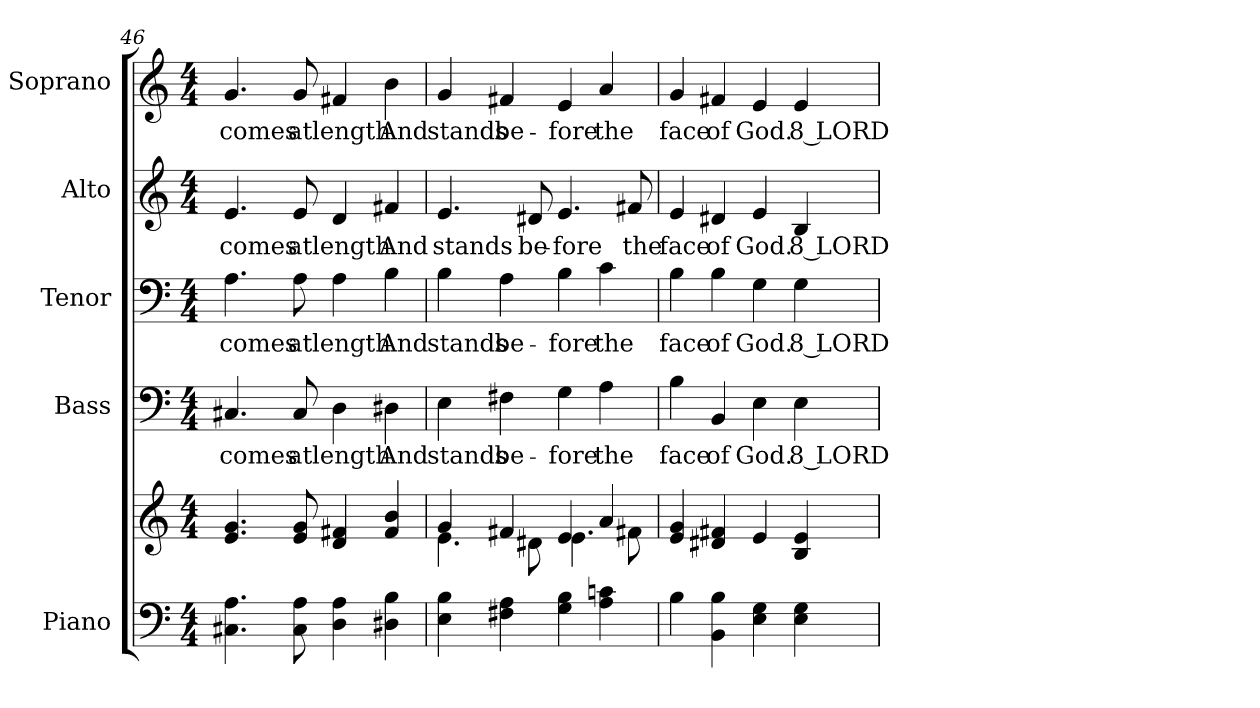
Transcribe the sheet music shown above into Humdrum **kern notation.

**kern	**kern	**kern	**text	**kern	**text	**kern	**text	**kern	**text
*part5	*part5	*part4	*part4	*part3	*part3	*part2	*part2	*part1	*part1
*staff6	*staff5	*staff4	*staff4	*staff3	*staff3	*staff2	*staff2	*staff1	*staff1
*I"Piano	*	*I"Bass	*	*I"Tenor	*	*I"Alto	*	*I"Soprano	*
*I'Pno.	*	*I'B.	*	*I'T.	*	*I'A.	*	*I'S.	*
*clefF4	*clefG2	*clefF4	*	*clefF4	*	*clefG2	*	*clefG2	*
*k[]	*k[]	*k[]	*	*k[]	*	*k[]	*	*k[]	*
*C:	*C:	*C:	*	*C:	*	*C:	*	*C:	*
*M4/4	*M4/4	*M4/4	*	*M4/4	*	*M4/4	*	*M4/4	*
=46	=46	=46	=46	=46	=46	=46	=46	=46	=46
!	!	!	!LO:LY:b:color=#000000	!	!	!	!	!	!
!	!	!	!	!	!LO:LY:b:color=#000000	!	!	!	!
!	!	!	!	!	!	!	!LO:LY:b:color=#000000	!	!
!	!	!	!	!	!	!	!	!	!LO:LY:b:color=#000000
4.C#Xi\ 4.Ai	4.ei/ 4.gi	4.C#Xi/	comes	4.Ai\	comes	4.ei/	comes	4.gi/	comes
!	!	!	!LO:LY:b:color=#000000	!	!	!	!	!	!
!	!	!	!	!	!LO:LY:b:color=#000000	!	!	!	!
!	!	!	!	!	!	!	!LO:LY:b:color=#000000	!	!
!	!	!	!	!	!	!	!	!	!LO:LY:b:color=#000000
8C#i\ 8Ai	8ei/ 8gi	8C#i/	at	8Ai\	at	8ei/	at	8gi/	at
!	!	!	!LO:LY:b:color=#000000	!	!	!	!	!	!
!	!	!	!	!	!LO:LY:b:color=#000000	!	!	!	!
!	!	!	!	!	!	!	!LO:LY:b:color=#000000	!	!
!	!	!	!	!	!	!	!	!	!LO:LY:b:color=#000000
4Di\ 4Ai	4di/ 4f#Xi	4Di\	length	4Ai\	length	4di/	length	4f#Xi/	length
!	!	!	!LO:LY:b:color=#000000	!	!	!	!	!	!
!	!	!	!	!	!LO:LY:b:color=#000000	!	!	!	!
!	!	!	!	!	!	!	!LO:LY:b:color=#000000	!	!
!	!	!	!	!	!	!	!	!	!LO:LY:b:color=#000000
4D#Xi\ 4Bi	4f#i/ 4bi	4D#Xi\	And	4Bi\	And	4f#Xi/	And	4bi\	And
=47	=47	=47	=47	=47	=47	=47	=47	=47	=47
*	*^	*	*	*	*	*	*	*	*
!	!	!	!	!LO:LY:b:color=#000000	!	!	!	!	!	!
!	!	!	!	!	!	!LO:LY:b:color=#000000	!	!	!	!
!	!	!	!	!	!	!	!	!LO:LY:b:color=#000000	!	!
!	!	!	!	!	!	!	!	!	!	!LO:LY:b:color=#000000
4Ei\ 4Bi	4gi/	4.ei\	4Ei\	stands	4Bi\	stands	4.ei/	stands	4gi/	stands
!	!	!	!	!LO:LY:b:color=#000000	!	!	!	!	!	!
!	!	!	!	!	!	!LO:LY:b:color=#000000	!	!	!	!
!	!	!	!	!	!	!	!	!	!	!LO:LY:b:color=#000000
4F#Xi\ 4Ai	4f#Xi/	.	4F#Xi\	be-	4Ai\	be-	.	.	4f#Xi/	be-
!	!	!	!	!	!	!	!	!LO:LY:b:color=#000000	!	!
.	.	8d#Xi\	.	.	.	.	8d#Xi/	be-	.	.
!	!	!	!	!LO:LY:b:color=#000000	!	!	!	!	!	!
!	!	!	!	!	!	!LO:LY:b:color=#000000	!	!	!	!
!	!	!	!	!	!	!	!	!LO:LY:b:color=#000000	!	!
!	!	!	!	!	!	!	!	!	!	!LO:LY:b:color=#000000
4Gi\ 4Bi	4ei/	4.ei\	4Gi\	-fore	4Bi\	-fore	4.ei/	-fore	4ei/	-fore
!	!	!	!	!LO:LY:b:color=#000000	!	!	!	!	!	!
!	!	!	!	!	!	!LO:LY:b:color=#000000	!	!	!	!
!	!	!	!	!	!	!	!	!	!	!LO:LY:b:color=#000000
4Ai\ 4cni	4ai/	.	4Ai\	the	4ci\	the	.	.	4ai/	the
!	!	!	!	!	!	!	!	!LO:LY:b:color=#000000	!	!
.	.	8f#Xi\	.	.	.	.	8f#Xi/	the	.	.
*	*v	*v	*	*	*	*	*	*	*	*
=48	=48	=48	=48	=48	=48	=48	=48	=48	=48
*	*^	*	*	*	*	*	*	*	*
!	!	!	!	!LO:LY:b:color=#000000	!	!	!	!	!	!
*	*v	*v	*	*	*	*	*	*	*	*
*	*^	*	*	*	*	*	*	*	*
!	!	!	!	!	!	!LO:LY:b:color=#000000	!	!	!	!
*	*v	*v	*	*	*	*	*	*	*	*
*	*^	*	*	*	*	*	*	*	*
!	!	!	!	!	!	!	!	!LO:LY:b:color=#000000	!	!
*	*v	*v	*	*	*	*	*	*	*	*
*	*^	*	*	*	*	*	*	*	*
!	!	!	!	!	!	!	!	!	!	!LO:LY:b:color=#000000
*	*v	*v	*	*	*	*	*	*	*	*
4Bi\	4ei/ 4gi	4Bi\	face	4Bi\	face	4ei/	face	4gi/	face
!	!	!	!LO:LY:b:color=#000000	!	!	!	!	!	!
!	!	!	!	!	!LO:LY:b:color=#000000	!	!	!	!
!	!	!	!	!	!	!	!LO:LY:b:color=#000000	!	!
!	!	!	!	!	!	!	!	!	!LO:LY:b:color=#000000
4BBi\ 4Bi	4d#Xi/ 4f#Xi	4BBi/	of	4Bi\	of	4d#Xi/	of	4f#Xi/	of
!	!	!	!LO:LY:b:color=#000000	!	!	!	!	!	!
!	!	!	!	!	!LO:LY:b:color=#000000	!	!	!	!
!	!	!	!	!	!	!	!LO:LY:b:color=#000000	!	!
!	!	!	!	!	!	!	!	!	!LO:LY:b:color=#000000
4Ei\ 4Gi	4ei/	4Ei\	God.	4Gi\	God.	4ei/	God.	4ei/	God.
!	!	!	!LO:LY:b:color=#000000	!	!	!	!	!	!
!	!	!	!	!	!LO:LY:b:color=#000000	!	!	!	!
!	!	!	!	!	!	!	!LO:LY:b:color=#000000	!	!
!	!	!	!	!	!	!	!	!	!LO:LY:b:color=#000000
4Ei\ 4Gi	4Bi/ 4ei	4Ei\	8 LORD	4Gi\	8 LORD	4Bi/	8 LORD	4ei/	8 LORD
=	=	=	=	=	=	=	=	=	=
*-	*-	*-	*-	*-	*-	*-	*-	*-	*-
